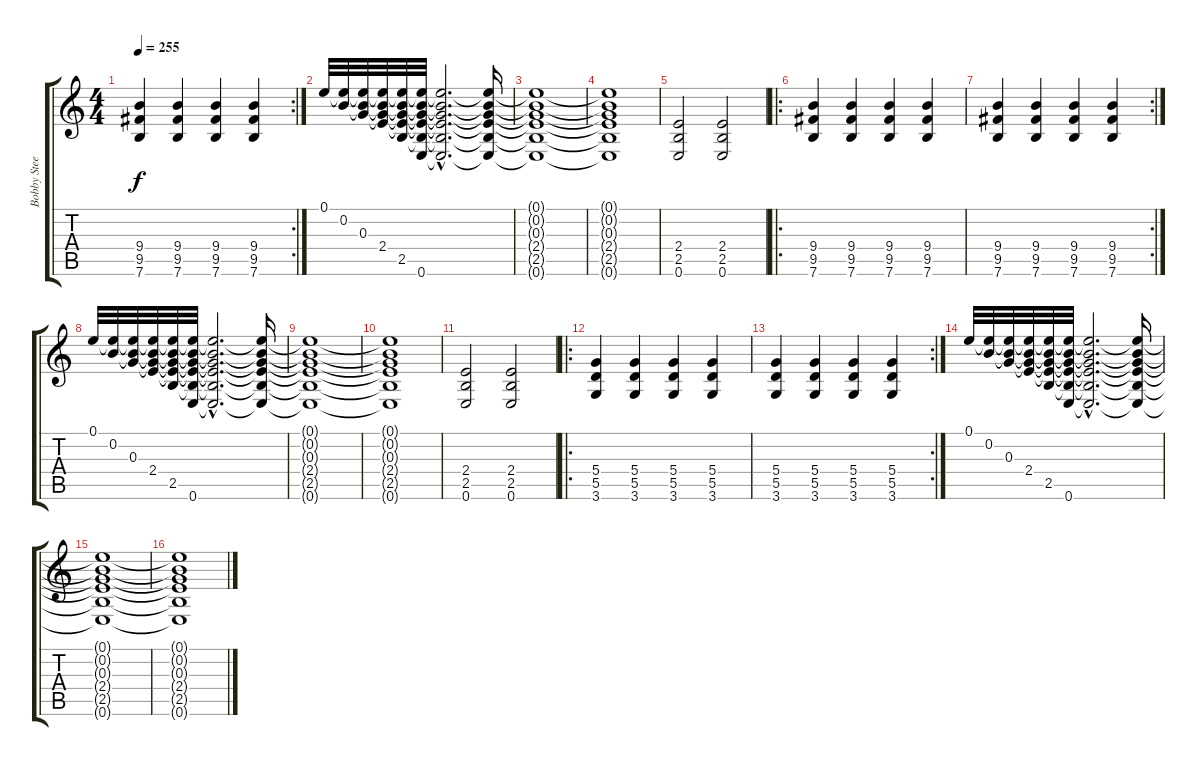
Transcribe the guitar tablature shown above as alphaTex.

\track ("Bobby Steele" "Bobby Stee") {instrument distortionguitar}
\staff {score tabs}
\tuning (E4 B3 G3 D3 A2 E2) {hide}
\rc 2
\ts (4 4)
\tempo 255
\clef g2
\ks c
(9.4 9.5 7.6).4{dy f} (9.4 9.5 7.6).4 (9.4 9.5 7.6).4 (9.4 9.5 7.6).4 |
0.1.32 (0.1{t} 0.2).32 (0.1{t} 0.2{t} 0.3).32 (0.1{t} 0.2{t} 0.3{t} 2.4).32 (0.1{t} 0.2{t} 0.3{t} 2.4{t} 2.5).32 (0.1{t} 0.2{t} 0.3{t} 2.4{t} 2.5{t} 0.6).32 (0.1{hac t} 0.2{hac t} 0.3{hac t} 2.4{hac t} 2.5{hac t} 0.6{hac t}).2{d} (0.1{t} 0.2{t} 0.3{t} 2.4{t} 2.5{t} 0.6{t}).16 |
(0.1{t} 0.2{t} 0.3{t} 2.4{t} 2.5{t} 0.6{t}).1 |
(0.1{t} 0.2{t} 0.3{t} 2.4{t} 2.5{t} 0.6{t}).1 |
(2.4 2.5 0.6).2 (2.4 2.5 0.6).2 |
\ro
(9.4 9.5 7.6).4 (9.4 9.5 7.6).4 (9.4 9.5 7.6).4 (9.4 9.5 7.6).4 |
\rc 2
(9.4 9.5 7.6).4 (9.4 9.5 7.6).4 (9.4 9.5 7.6).4 (9.4 9.5 7.6).4 |
0.1.32 (0.1{t} 0.2).32 (0.1{t} 0.2{t} 0.3).32 (0.1{t} 0.2{t} 0.3{t} 2.4).32 (0.1{t} 0.2{t} 0.3{t} 2.4{t} 2.5).32 (0.1{t} 0.2{t} 0.3{t} 2.4{t} 2.5{t} 0.6).32 (0.1{hac t} 0.2{hac t} 0.3{hac t} 2.4{hac t} 2.5{hac t} 0.6{hac t}).2{d} (0.1{t} 0.2{t} 0.3{t} 2.4{t} 2.5{t} 0.6{t}).16 |
(0.1{t} 0.2{t} 0.3{t} 2.4{t} 2.5{t} 0.6{t}).1 |
(0.1{t} 0.2{t} 0.3{t} 2.4{t} 2.5{t} 0.6{t}).1 |
(2.4 2.5 0.6).2 (2.4 2.5 0.6).2 |
\ro
(5.4 5.5 3.6).4 (5.4 5.5 3.6).4 (5.4 5.5 3.6).4 (5.4 5.5 3.6).4 |
\rc 2
(5.4 5.5 3.6).4 (5.4 5.5 3.6).4 (5.4 5.5 3.6).4 (5.4 5.5 3.6).4 |
0.1.32 (0.1{t} 0.2).32 (0.1{t} 0.2{t} 0.3).32 (0.1{t} 0.2{t} 0.3{t} 2.4).32 (0.1{t} 0.2{t} 0.3{t} 2.4{t} 2.5).32 (0.1{t} 0.2{t} 0.3{t} 2.4{t} 2.5{t} 0.6).32 (0.1{hac t} 0.2{hac t} 0.3{hac t} 2.4{hac t} 2.5{hac t} 0.6{hac t}).2{d} (0.1{t} 0.2{t} 0.3{t} 2.4{t} 2.5{t} 0.6{t}).16 |
(0.1{t} 0.2{t} 0.3{t} 2.4{t} 2.5{t} 0.6{t}).1 |
(0.1{t} 0.2{t} 0.3{t} 2.4{t} 2.5{t} 0.6{t}).1
